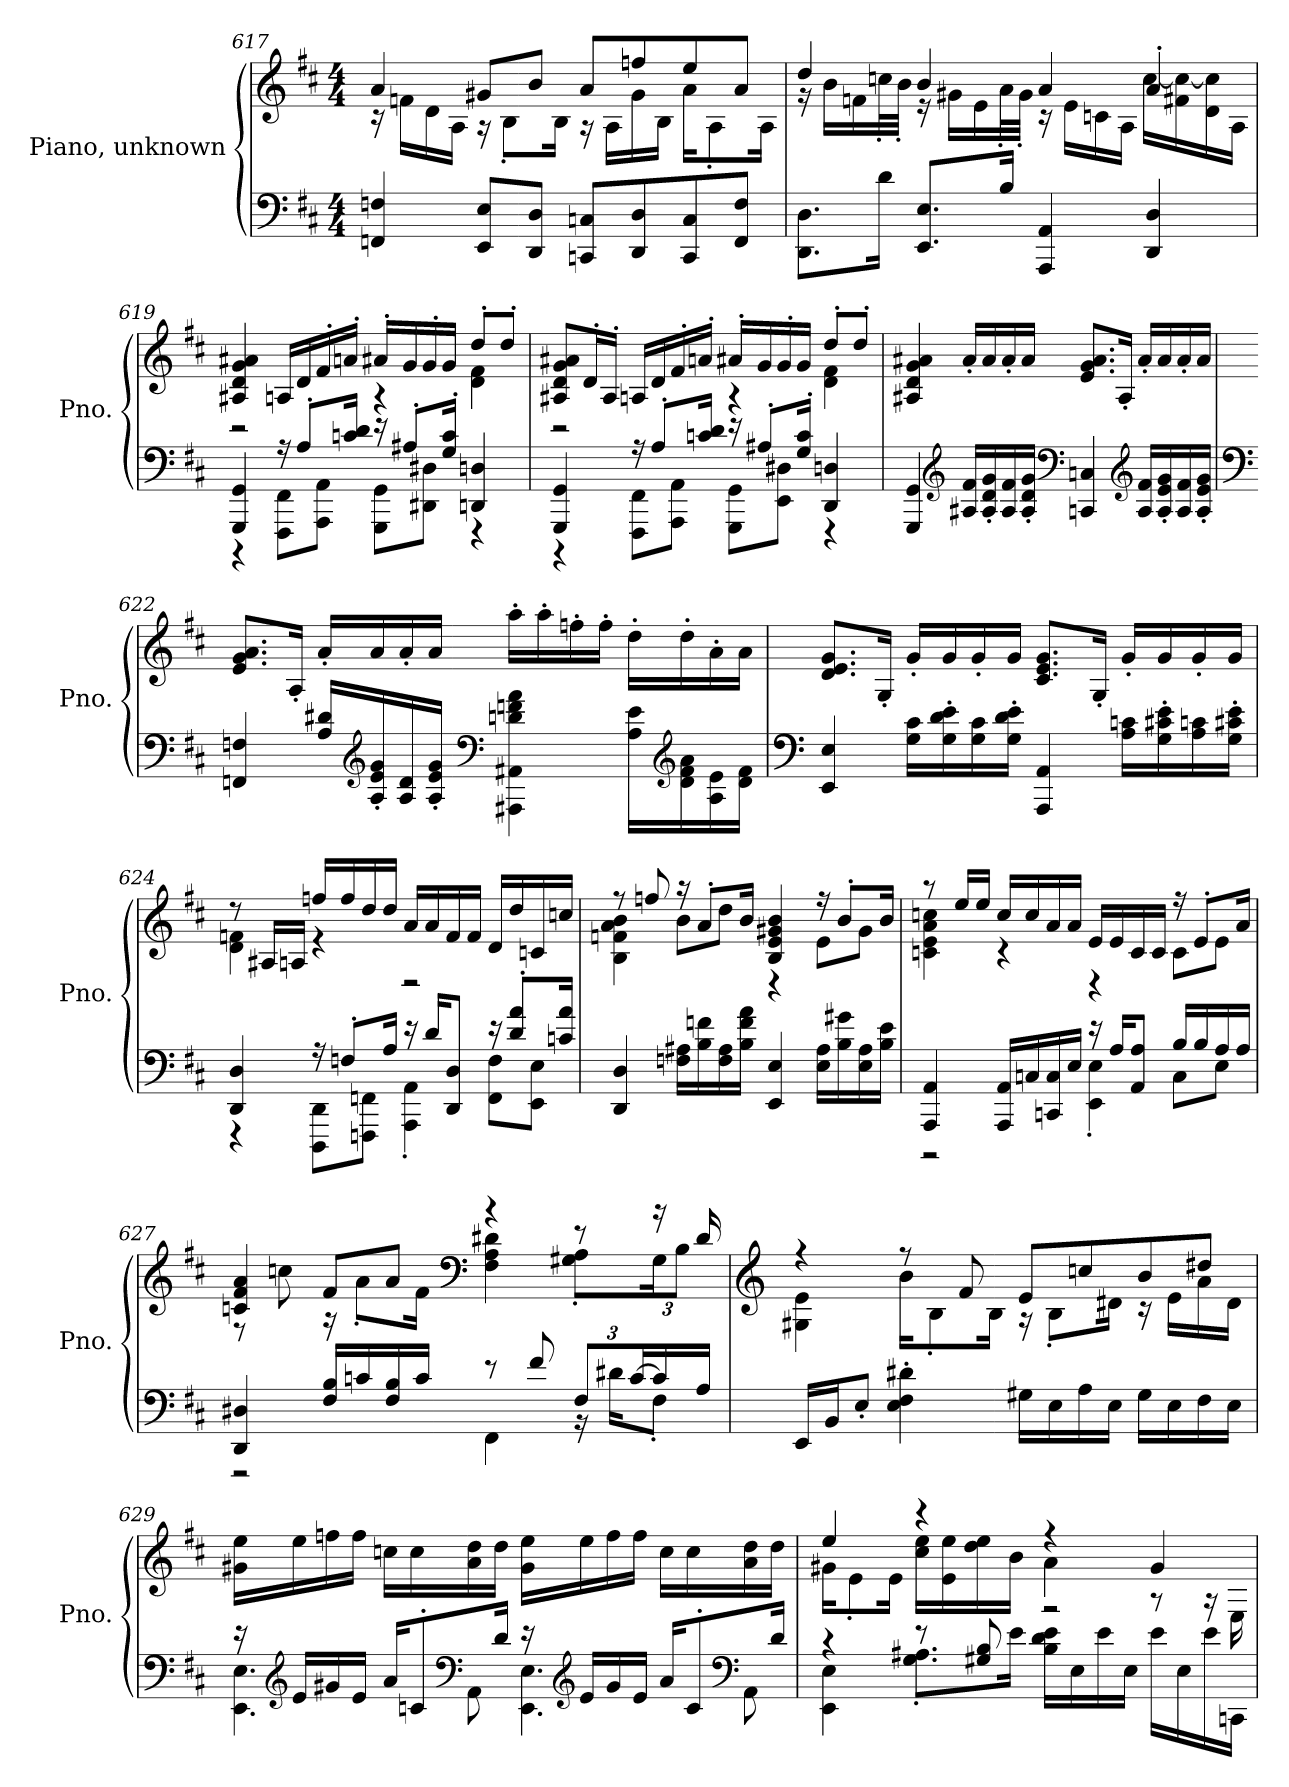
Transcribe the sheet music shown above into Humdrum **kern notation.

**kern	**kern
*part1	*part1
*staff2	*staff1
*I"Piano, unknown	*
*I'Pno.	*
*clefF4	*clefG2
*k[f#c#]	*k[f#c#]
*M4/4	*M4/4
=617	=617
*	*^
4FFn/ 4Fn/	4a/	16r
.	.	16fn\LL
.	.	16d\
.	.	16A\JJ
8EE/ 8E/L	8g#X/L	16r
.	.	8B'\L
8DD/ 8D/J	8b/J	.
.	.	16B\Jk
8CCn/ 8Cn/L	8a/L	16r
.	.	16A\LL
8DD/ 8D/	8ffn/	16g#\
.	.	16B\JJ
8CC/ 8C/	8ee/	16a\KL
.	.	8A'\
8FF/ 8F/J	8a/J	.
.	.	16A\Jk
!!LO:LB:g=z	!!
=618	=618	=618
8.DD\ 8.D\L	4dd/	16r
.	.	16b\LL
.	.	16fn\
16d\Jk	.	32ccn'\L
.	.	32b'\JJJ
8.EE/ 8.E/L	4b/	16r
.	.	16g#X\LL
.	.	16e\
16B/Jk	.	32a'\L
.	.	32g#'\JJJ
4AAA/ 4AA/	4a/	16r
.	.	16e\LL
.	.	16cn\
.	.	16A\JJ
4DD/ 4D/	4a'/	[16cc\LL
.	.	16f#X\ 16cc\_
.	.	16d\ 16cc\]
.	.	16A\JJ
=619	=619	=619
*^	*	*
4GGG/ 4GG/	4r	4A#X/ 4d/ 4g/ 4a#X/	2r
16r	8FFF#\ 8FF#\L	16An/LL	.
8A'/L	.	16d/	.
.	8AAA\ 8AA\J	16f#'/	.
16cn/ 16d/Jk	.	16an'/JJ	.
16r	8GGG\ 8GG\L	16a#X'/LL	4r
8A#X'/L	.	16g/	.
.	8DD#X\ 8D#X\J	16g'/	.
16G/' 16c/'Jk	.	16g/JJ	.
4DDn/ 4Dn/	4r	8dd'/L	4d\ 4f#\
.	.	8dd'/J	.
!!LO:LB:g=z	!!
=620	=620	=620	=620
4GGG/ 4GG/	4r	8A#X/ 8d/ 8g/ 8a#X/L	2r
.	.	16d'/L	.
.	.	16A#'/JJ	.
16r	8FFF#\ 8FF#\L	16An/LL	.
8A'/L	.	16d/	.
.	8AAA\ 8AA\J	16f#'/	.
16cn/ 16d/Jk	.	16an'/JJ	.
16r	8GGG\ 8GG\L	16a#X'/LL	4r
8A#X'/L	.	16g/	.
.	8EE\ 8D#X\J	16g'/	.
16G/' 16c/'Jk	.	16g/JJ	.
4DD/ 4Dn/	4r	8dd'/L	4d\ 4f#\
.	.	8dd'/J	.
*v	*v	*	*
*	*v	*v
=621	=621
4GGG/ 4GG/	4A#X/ 4d/ 4g/ 4a#X/
*clefG2	*
16A#X/ 16f#/LL	16a#'/LL
16A#/' 16d/' 16g/'	16a#/
16A#/ 16f#/	16a#'/
16A#/' 16d/' 16g/'JJ	16a#/JJ
*clefF4	*
4CCn/ 4Cn/	8.e/ 8.g/ 8.a#/L
.	16A#'/Jk
*clefG2	*
16A#/ 16f#/LL	16a#'/LL
16A#/' 16e/' 16g/'	16a#/
16A#/ 16f#/	16a#'/
16A#/' 16e/' 16g/'JJ	16a#/JJ
!!LO:LB:g=z
=622	=622
*clefF4	*
4FFn/ 4Fn/	8.e/ 8.g/ 8.a/L
.	16A'/Jk
16A/ 16d#X/LL	16a'/LL
*clefG2	*
16A/' 16e/' 16g/'	16a/
16A/ 16d#/	16a'/
16A/' 16e/' 16g/'JJ	16a/JJ
*clefF4	*
4AAA#X\ 4AA#X\ 4dn\ 4fn\ 4a\	16aa'\LL
.	16aa'\
.	16ffn'\
.	16ff'\JJ
16A\ 16e\LL	16dd'\LL
*clefG2	*
16d\ 16f\ 16a\	16dd'\
16A\ 16e\	16a'\
16d\ 16f\JJ	16a\JJ
=623	=623
*clefF4	*
4EE/ 4E/	8.d/ 8.e/ 8.g/L
.	16G'/Jk
16G\ 16c#\LL	16g'/LL
16G\' 16d\' 16e\'	16g/
16G\ 16c#\	16g'/
16G\' 16d\' 16e\'JJ	16g/JJ
4AAA/ 4AA/	8.c#/ 8.e/ 8.g/L
.	16G'/Jk
16A\ 16cn\LL	16g'/LL
16G\' 16c#X\' 16e\'	16g/
16A\ 16cn\	16g'/
16G\' 16c#X\' 16e\'JJ	16g/JJ
!!LO:PB:g=z
=624	=624
*^	*^
4DD/ 4D/	4r	8r	4d\ 4fn\
.	.	16A#X/LL	.
.	.	16An/JJ	.
16r	8DDD\ 8DD\L	16ffn/LL	4r
8Fn'/L	.	16ff/	.
.	8FFFn\ 8FFn\J	16dd/	.
16A/Jk	.	16dd/JJ	.
16r	4AAA\' 4AA\'	16a/LL	2r
16d/KL	.	16a/	.
8DD/ 8D/J	.	16f/	.
.	.	16f/JJ	.
16r	8FF\ 8F\L	16d/LL	.
8d/' 8a/'L	.	16dd/	.
.	8EE\ 8E\J	16cn/	.
16cn/ 16a/Jk	.	16ccn/JJ	.
*v	*v	*	*
=625	=625	=625
4DD/ 4D/	8r	4B\ 4fn\ 4a\ 4b\
.	8ffn/	.
16Fn\ 16A#X\LL	16r	8b\L
16B\ 16fn\	8a'/L	.
16F\ 16A#\	.	8dd\J
16B\ 16f\ 16a\JJ	16b/Jk	.
4EE/ 4E/	4B/ 4e/ 4g#X/ 4b/	4r
16E\ 16A#\LL	16r	8e\L
16B\ 16g#X\	8b'/L	.
16E\ 16A#\	.	8g#\J
16B\ 16e\JJ	16b/Jk	.
!!LO:LB:g=z	!!
=626	=626	=626
*^	*	*
4AAA/ 4AA/	2r	8r	4cn\ 4e\ 4a\ 4ccn\
.	.	16ee/LL	.
.	.	16ee/JJ	.
16AAA/ 16AA/LL	.	16cc/LL	4r
16Cn/	.	16cc/	.
16CCn/ 16C/	.	16a/	.
16E/JJ	.	16a/JJ	.
16r	4EE\' 4E\'	16e/LL	4r
16A/KL	.	16e/	.
8AA/ 8A/J	.	16c/	.
.	.	16c/JJ	.
16B/LL	8C\L	16r	8c\L
16B/	.	8e'/L	.
16A/	8E\J	.	8e\J
16A/JJ	.	16a/Jk	.
=627	=627	=627	=627
4DD/ 4D#X/	2r	4cn/ 4f#/ 4a/	8r
.	.	.	8ccn\
16F#/ 16B/LL	.	8f#/L	16r
16cn/	.	.	8a'\L
16F#/ 16B/	.	8a/J	.
16c/JJ	.	.	16f#\Jk
*	*	*clefF4	*
8r	4FF#\	4r	4F#\ 4A\ 4d#X\
8f#/	.	.	.
*Xbrackettup	*	*	*
12F#/L	16r	8r	8G#X\' 8A\'L
.	16d#X\KL	.	.
[24c/L	.	.	.
*	*	*	*Xbrackettup
16c/]	8F#'\J	16r	24G#\K
.	.	.	12B\J
16A/JJ	.	16d#/	.
*v	*v	*	*
!!LO:LB:g=z	!!
=628	=628	=628
*	*clefG2	*
16EE/LL	4r	4G#X\ 4e\
16BB/J	.	.
8E'/J	.	.
4E\' 4F#\' 4d#X\'	8r	16b\KL
.	.	8B'\
.	8f#/	.
.	.	16B\Jk
16G#X\LL	8e/L	16r
16E\	.	8B'\L
16A\	8ccn/	.
16E\JJ	.	16d#X\Jk
16G#\LL	8b/	16r
16E\	.	16e\LL
16F#\	8dd#X/J	16a\
16E\JJ	.	16d#\JJ
*	*v	*v
=629	=629
*^	*
16r	4.EE\ 4.E\	16g#X\ 16ee\LL
*clefG2	*	*
16e/LL	.	16ee\
16g#X/	.	16ffn\
16e/JJ	.	16ff\JJ
16a/KL	.	16ccn\LL
8cn'/	.	16cc\
*clefF4	*	*
.	8AA\	16a\ 16dd\
16d/Jk	.	16dd\JJ
16r	4.EE\ 4.E\	16g#\ 16ee\LL
*clefG2	*	*
16e/LL	.	16ee\
16g#/	.	16ff\
16e/JJ	.	16ff\JJ
16a/KL	.	16cc\LL
8c'/	.	16cc\
*clefF4	*	*
.	8AA\	16a\ 16dd\
16d/Jk	.	16dd\JJ
!!LO:LB:g=z
=630	=630	=630
*	*	*^
4r	4EE\ 4E\	4ee/	16g#X\KL
.	.	.	8e'\
.	.	.	16e\Jk
8r	8.G\' 8.A#X\'L	4r	16cc#\ 16ee\LL
.	.	.	16e\ 16ee\
8G#X/ 8B/	.	.	16dd\ 16ee\
.	16e\Jk	.	16b\JJ
2r	16B\ 16d\ 16e\LL	4r	4a\
.	16E\	.	.
.	16e\	.	.
.	16E\JJ	.	.
.	16e\LL	4g#/	8r
.	16E\	.	.
.	16e\	.	16r
.	16CCn\JJ	.	16E\
*v	*v	*	*
*	*v	*v
=	=
*-	*-
